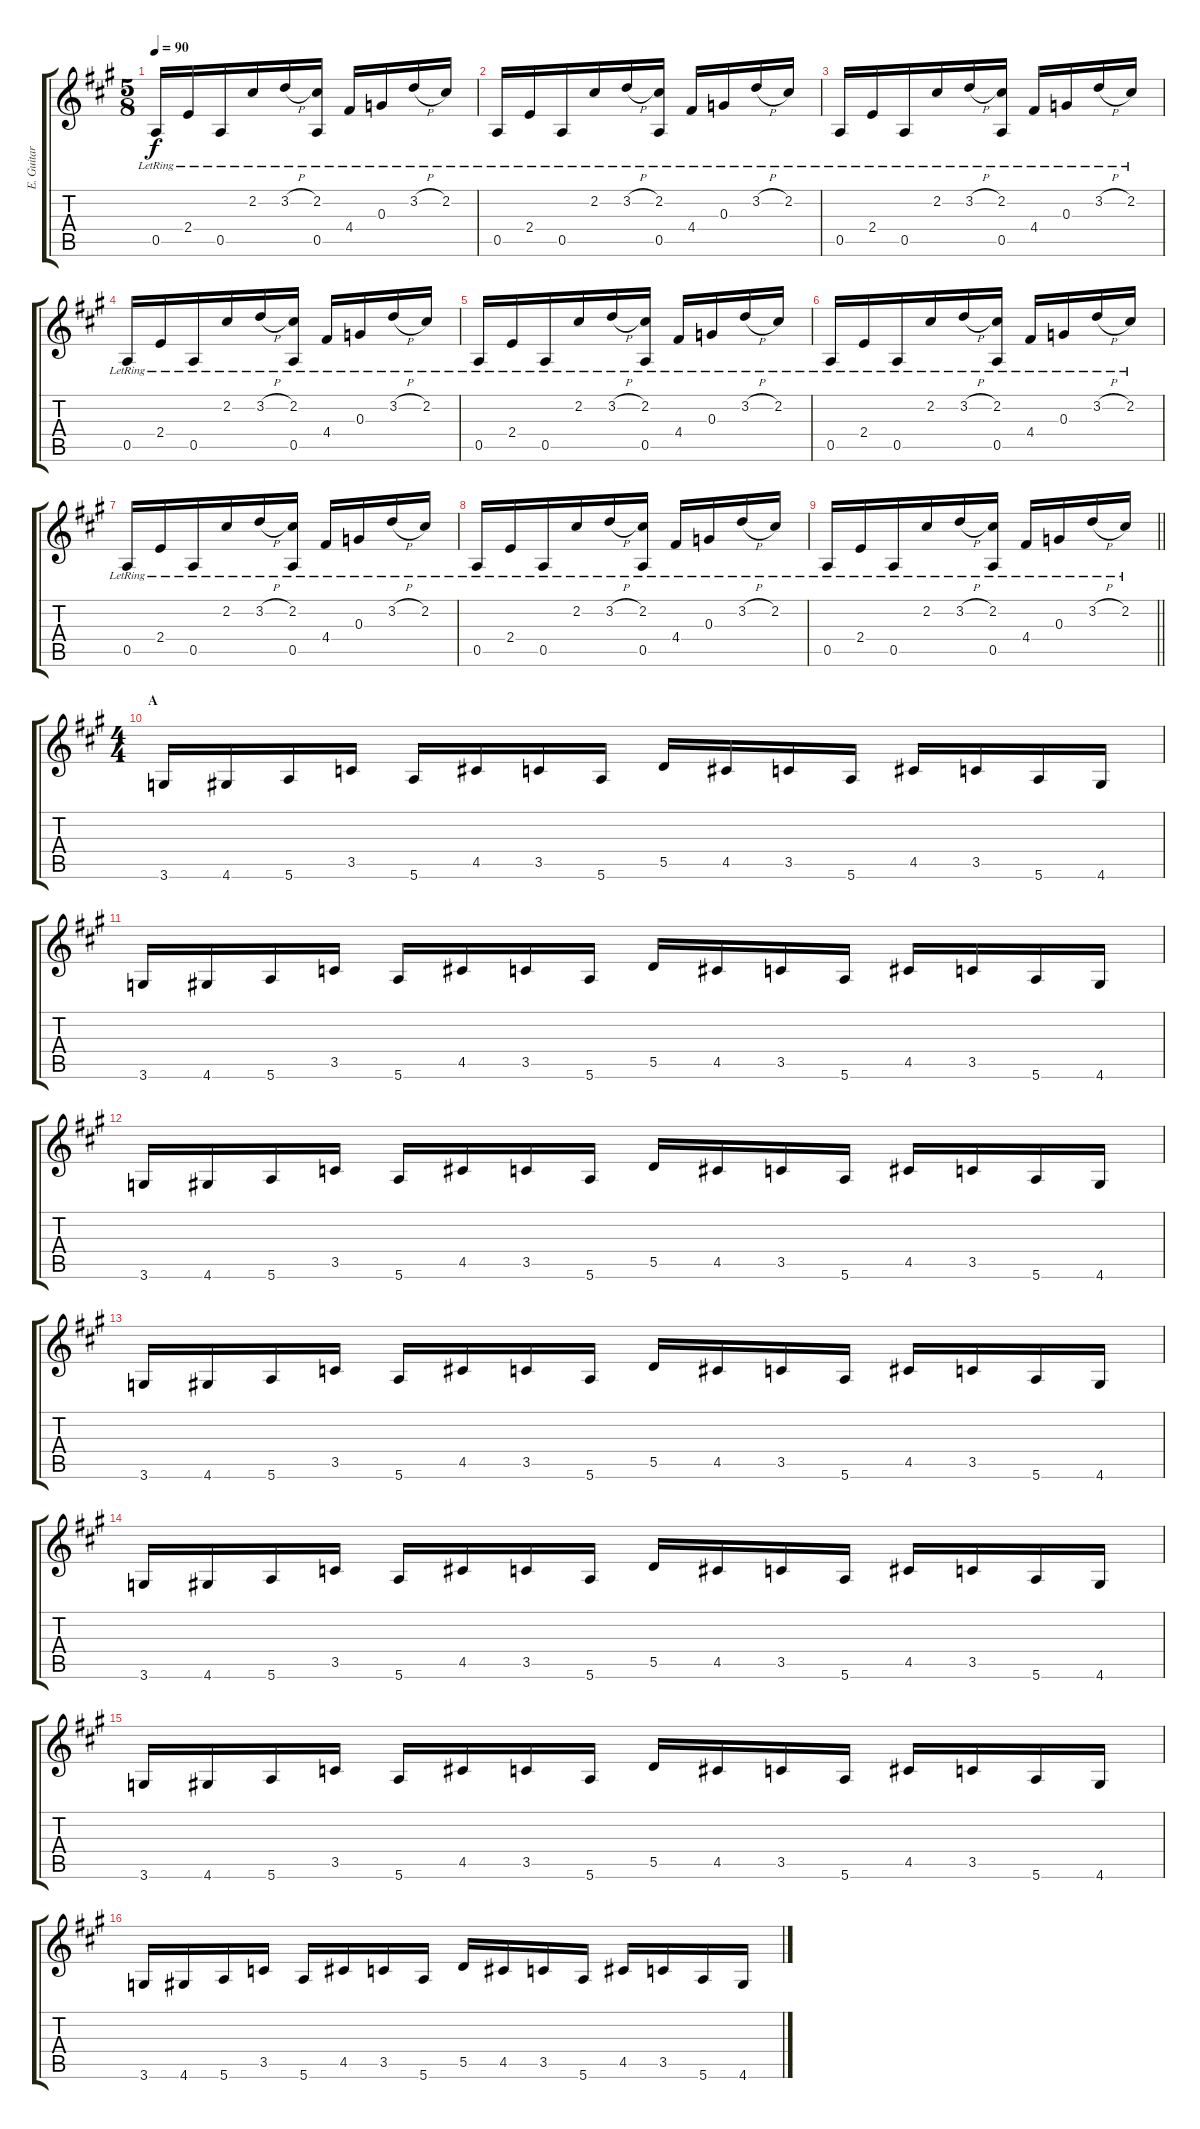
\track ("E. Guitar II" "E. Guitar ") {instrument electricguitarclean}
\staff {score tabs}
\tuning (E4 B3 G3 D3 A2 E2) {hide}
\ts (5 8)
\tempo 90
\clef g2
\ks a
0.5{lr}.16{dy f} 2.4{lr}.16 0.5{lr}.16 2.2{lr}.16 3.2{h lr}.16 (2.2{lr} 0.5{lr}).16 4.4{lr}.16 0.3{lr}.16 3.2{h lr}.16 2.2{lr}.16 |
0.5{lr}.16 2.4{lr}.16{beam merge} 0.5{lr}.16 2.2{lr}.16{beam merge} 3.2{h lr}.16 (2.2{lr} 0.5{lr}).16 4.4{lr}.16 0.3{lr}.16{beam merge} 3.2{h lr}.16 2.2{lr}.16 |
0.5{lr}.16 2.4{lr}.16 0.5{lr}.16 2.2{lr}.16 3.2{h lr}.16 (2.2{lr} 0.5{lr}).16 4.4{lr}.16 0.3{lr}.16 3.2{h lr}.16 2.2{lr}.16 |
0.5{lr}.16 2.4{lr}.16{beam merge} 0.5{lr}.16 2.2{lr}.16{beam merge} 3.2{h lr}.16 (2.2{lr} 0.5{lr}).16 4.4{lr}.16 0.3{lr}.16{beam merge} 3.2{h lr}.16 2.2{lr}.16 |
0.5{lr}.16 2.4{lr}.16 0.5{lr}.16 2.2{lr}.16 3.2{h lr}.16 (2.2{lr} 0.5{lr}).16 4.4{lr}.16 0.3{lr}.16 3.2{h lr}.16 2.2{lr}.16 |
0.5{lr}.16 2.4{lr}.16{beam merge} 0.5{lr}.16 2.2{lr}.16{beam merge} 3.2{h lr}.16 (2.2{lr} 0.5{lr}).16 4.4{lr}.16 0.3{lr}.16{beam merge} 3.2{h lr}.16 2.2{lr}.16 |
0.5{lr}.16 2.4{lr}.16 0.5{lr}.16 2.2{lr}.16 3.2{h lr}.16 (2.2{lr} 0.5{lr}).16 4.4{lr}.16 0.3{lr}.16 3.2{h lr}.16 2.2{lr}.16 |
0.5{lr}.16 2.4{lr}.16{beam merge} 0.5{lr}.16 2.2{lr}.16{beam merge} 3.2{h lr}.16 (2.2{lr} 0.5{lr}).16 4.4{lr}.16 0.3{lr}.16{beam merge} 3.2{h lr}.16 2.2{lr}.16 |
\barLineRight lightlight
0.5{lr}.16 2.4{lr}.16 0.5{lr}.16 2.2{lr}.16 3.2{h lr}.16 (2.2{lr} 0.5{lr}).16 4.4{lr}.16 0.3{lr}.16 3.2{h lr}.16 2.2{lr}.16 |
\ts (4 4)
\section ("" "A")
3.6.16 4.6.16 5.6.16 3.5.16 5.6.16 4.5.16 3.5.16 5.6.16 5.5.16 4.5.16 3.5.16 5.6.16 4.5.16 3.5.16 5.6.16 4.6.16 |
3.6.16 4.6.16 5.6.16 3.5.16 5.6.16 4.5.16 3.5.16 5.6.16 5.5.16 4.5.16 3.5.16 5.6.16 4.5.16 3.5.16 5.6.16 4.6.16 |
3.6.16 4.6.16 5.6.16 3.5.16 5.6.16 4.5.16 3.5.16 5.6.16 5.5.16 4.5.16 3.5.16 5.6.16 4.5.16 3.5.16 5.6.16 4.6.16 |
3.6.16 4.6.16 5.6.16 3.5.16 5.6.16 4.5.16 3.5.16 5.6.16 5.5.16 4.5.16 3.5.16 5.6.16 4.5.16 3.5.16 5.6.16 4.6.16 |
3.6.16 4.6.16 5.6.16 3.5.16 5.6.16 4.5.16 3.5.16 5.6.16 5.5.16 4.5.16 3.5.16 5.6.16 4.5.16 3.5.16 5.6.16 4.6.16 |
3.6.16 4.6.16 5.6.16 3.5.16 5.6.16 4.5.16 3.5.16 5.6.16 5.5.16 4.5.16 3.5.16 5.6.16 4.5.16 3.5.16 5.6.16 4.6.16 |
3.6.16 4.6.16 5.6.16 3.5.16 5.6.16 4.5.16 3.5.16 5.6.16 5.5.16 4.5.16 3.5.16 5.6.16 4.5.16 3.5.16 5.6.16 4.6.16
